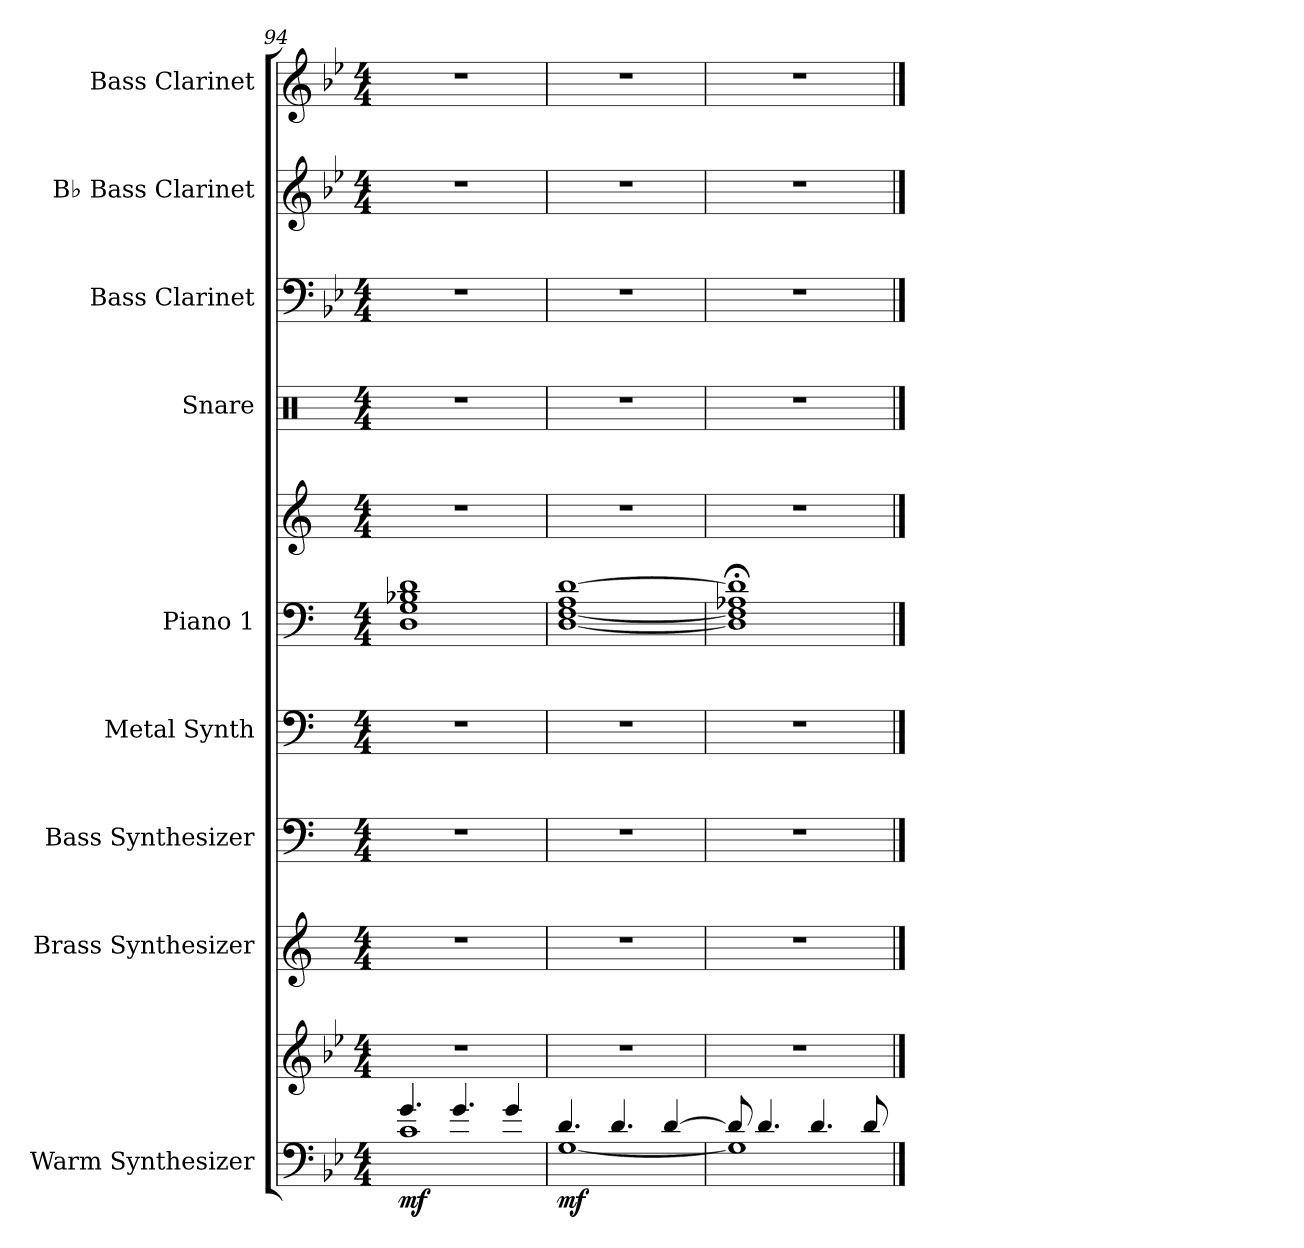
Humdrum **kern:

**kern	**kern	**dynam	**kern	**kern	**kern	**kern	**kern	**kern	**kern	**kern	**kern
*part9	*part9	*part9	*part8	*part7	*part6	*part5	*part5	*part4	*part3	*part2	*part1
*staff11	*staff10	*staff10/11	*staff9	*staff8	*staff7	*staff6	*staff5	*staff4	*staff3	*staff2	*staff1
*I"Warm Synthesizer	*	*	*I"Brass Synthesizer	*I"Bass Synthesizer	*I"Metal Synth	*I"Piano 1	*	*I"Snare	*I"Bass Clarinet	*I"B♭ Bass Clarinet	*I"Bass Clarinet
*I'Synth.	*	*	*	*I'Bass	*I'Metal Syn.	*I'Pno. 1	*	*I'Snare	*I'B. Cl.	*I'B♭ B. Cl.	*I'B. Cl.
*clefF4	*clefG2	*	*clefG2	*clefF4	*clefF4	*clefF4	*clefG2	*clefX	*clefF4	*clefG2	*clefG2
*	*	*	*	*	*	*	*	*	*ITrd1c2	*ITrd8c14	*ITrd8c14
*k[b-e-]	*k[b-e-]	*	*k[]	*k[]	*k[]	*k[]	*k[]	*k[]	*k[b-e-a-d-]	*k[b-e-]	*k[b-e-]
*M4/4	*M4/4	*	*M4/4	*M4/4	*M4/4	*M4/4	*M4/4	*M4/4	*M4/4	*M4/4	*M4/4
=94	=94	=94	=94	=94	=94	=94	=94	=94	=94	=94	=94
*^	*	*	*	*	*	*	*	*	*	*	*
!	!	!	!LO:DY:b=2	!	!	!	!	!	!	!	!	!
4.g/	1c	1r	mf	1r	1r	1r	1D 1G 1B-X 1d	1r	1r	1r	1r	1r
4.g/	.	.	.	.	.	.	.	.	.	.	.	.
4g/	.	.	.	.	.	.	.	.	.	.	.	.
=95	=95	=95	=95	=95	=95	=95	=95	=95	=95	=95	=95	=95
!	!	!	!LO:DY:b=2	!	!	!	!	!	!	!	!	!
4.d/	[1G	1r	mf	1r	1r	1r	[1D [<1F 1A [1d	1r	1r	1r	1r	1r
4.d/	.	.	.	.	.	.	.	.	.	.	.	.
[4d/	.	.	.	.	.	.	.	.	.	.	.	.
=96	=96	=96	=96	=96	=96	=96	=96	=96	=96	=96	=96	=96
8d/]	1G]	1r	.	1r	1r	1r	1D];< 1F];< 1A-X;< 1d];<	1r	1r	1r	1r	1r
4.d/	.	.	.	.	.	.	.	.	.	.	.	.
4.d/	.	.	.	.	.	.	.	.	.	.	.	.
8d/	.	.	.	.	.	.	.	.	.	.	.	.
*v	*v	*	*	*	*	*	*	*	*	*	*	*
==	==	==	==	==	==	==	==	==	==	==	==
*-	*-	*-	*-	*-	*-	*-	*-	*-	*-	*-	*-
